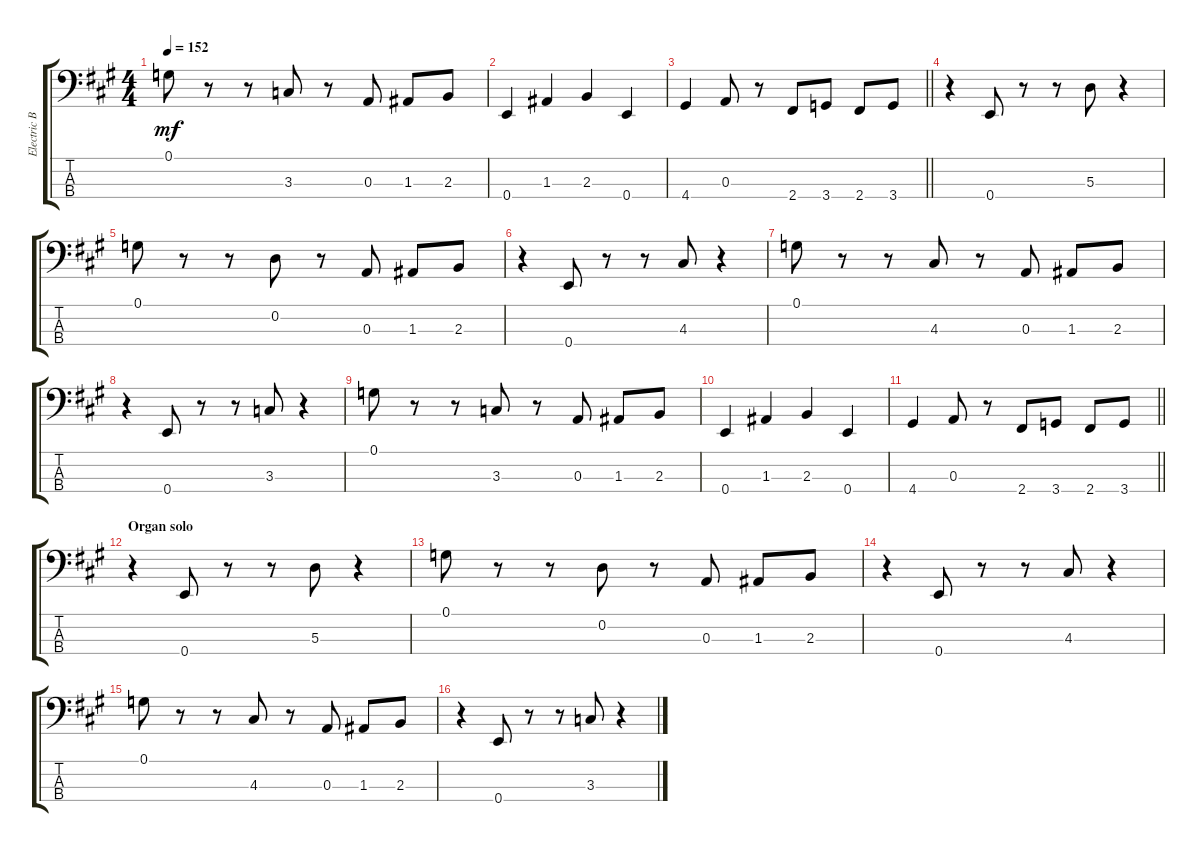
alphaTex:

\track ("Electric Bass" "Electric B") {instrument electricbassfinger}
\staff {score tabs}
\tuning (G2 D2 A1 E1) {hide}
\ts (4 4)
\tempo 152
\clef f4
\ks a
0.1.8{dy mf} r.8 r.8 3.3.8 r.8 0.3.8 1.3.8 2.3.8 |
0.4.4 1.3.4 2.3.4 0.4.4 |
\barLineRight lightlight
4.4.4 0.3.8 r.8 2.4.8 3.4.8 2.4.8 3.4.8 |
r.4 0.4.8 r.8 r.8 5.3.8 r.4 |
0.1.8 r.8 r.8 0.2.8 r.8 0.3.8 1.3.8 2.3.8 |
r.4 0.4.8 r.8 r.8 4.3.8 r.4 |
0.1.8 r.8 r.8 4.3.8 r.8 0.3.8 1.3.8 2.3.8 |
r.4 0.4.8 r.8 r.8 3.3.8 r.4 |
0.1.8 r.8 r.8 3.3.8 r.8 0.3.8 1.3.8 2.3.8 |
0.4.4 1.3.4 2.3.4 0.4.4 |
\barLineRight lightlight
4.4.4 0.3.8 r.8 2.4.8 3.4.8 2.4.8 3.4.8 |
\section ("" "Organ solo")
r.4 0.4.8 r.8 r.8 5.3.8 r.4 |
0.1.8 r.8 r.8 0.2.8 r.8 0.3.8 1.3.8 2.3.8 |
r.4 0.4.8 r.8 r.8 4.3.8 r.4 |
0.1.8 r.8 r.8 4.3.8 r.8 0.3.8 1.3.8 2.3.8 |
r.4 0.4.8 r.8 r.8 3.3.8 r.4
